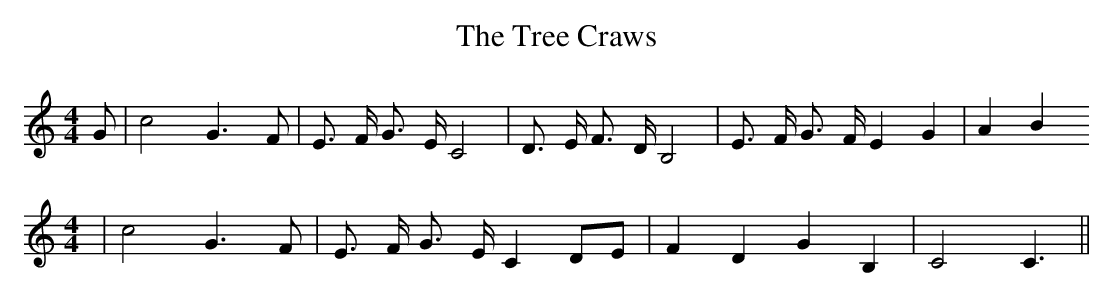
X:1
T:The Tree Craws
M:4/4
L:1/8
K:C
 G| c4 G3- F| E3/2 F/2 G3/2 E/2 C4| D3/2 E/2 F3/2 D/2 B,4| E3/2 F/2 G3/2 F/2 E2 G2|\
 A2 B2
M:4/4
| c4 G3- F| E3/2 F/2 G3/2 E/2 C2 DE| F2 D2 G2 B,2| C4 C3||
